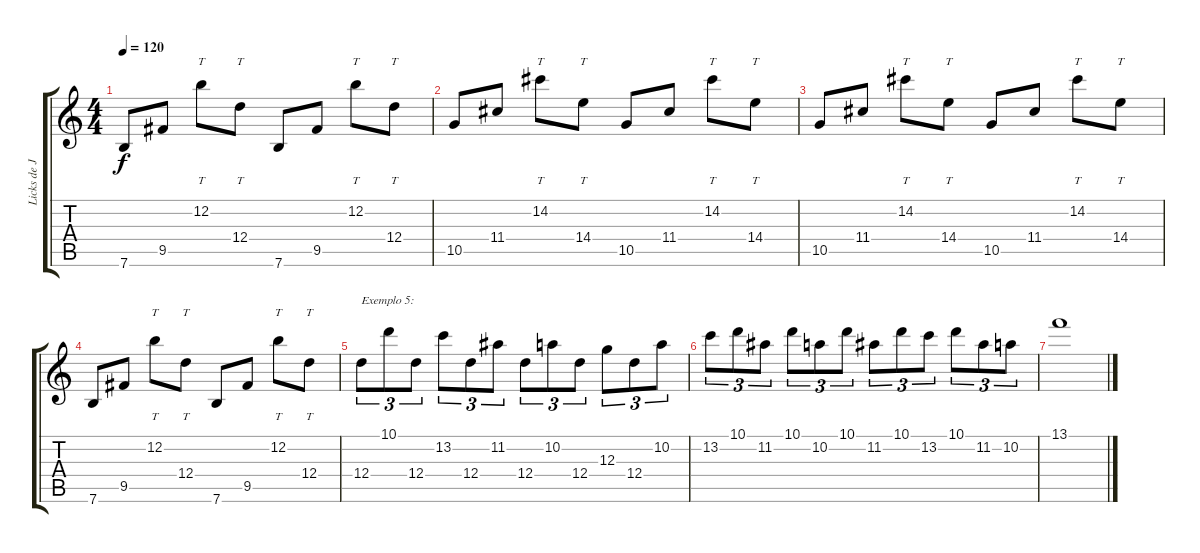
\track ("Licks de Joe Satriani" "Licks de J") {instrument overdrivenguitar}
\staff {score tabs}
\tuning (E4 B3 G3 D3 A2 E2) {hide}
\ts (4 4)
\tempo 120
\clef g2
\ks c
7.6.8{dy f} 9.5.8 12.2.8{tt} 12.4.8{tt} 7.6.8 9.5.8 12.2.8{tt} 12.4.8{tt} |
10.5.8 11.4.8 14.2.8{tt} 14.4.8{tt} 10.5.8 11.4.8 14.2.8{tt} 14.4.8{tt} |
10.5.8 11.4.8 14.2.8{tt} 14.4.8{tt} 10.5.8 11.4.8 14.2.8{tt} 14.4.8{tt} |
7.6.8 9.5.8 12.2.8{tt} 12.4.8{tt} 7.6.8 9.5.8 12.2.8{tt} 12.4.8{tt} |
12.4.8{tu (3 2) txt "Exemplo 5:"} 10.1.8{tu (3 2)} 12.4.8{tu (3 2)} 13.2.8{tu (3 2)} 12.4.8{tu (3 2)} 11.2.8{tu (3 2)} 12.4.8{tu (3 2)} 10.2.8{tu (3 2)} 12.4.8{tu (3 2)} 12.3.8{tu (3 2)} 12.4.8{tu (3 2)} 10.2.8{tu (3 2)} |
13.2.8{tu (3 2)} 10.1.8{tu (3 2)} 11.2.8{tu (3 2)} 10.1.8{tu (3 2)} 10.2.8{tu (3 2)} 10.1.8{tu (3 2)} 11.2.8{tu (3 2)} 10.1.8{tu (3 2)} 13.2.8{tu (3 2)} 10.1.8{tu (3 2)} 11.2.8{tu (3 2)} 10.2.8{tu (3 2)} |
13.1.1
